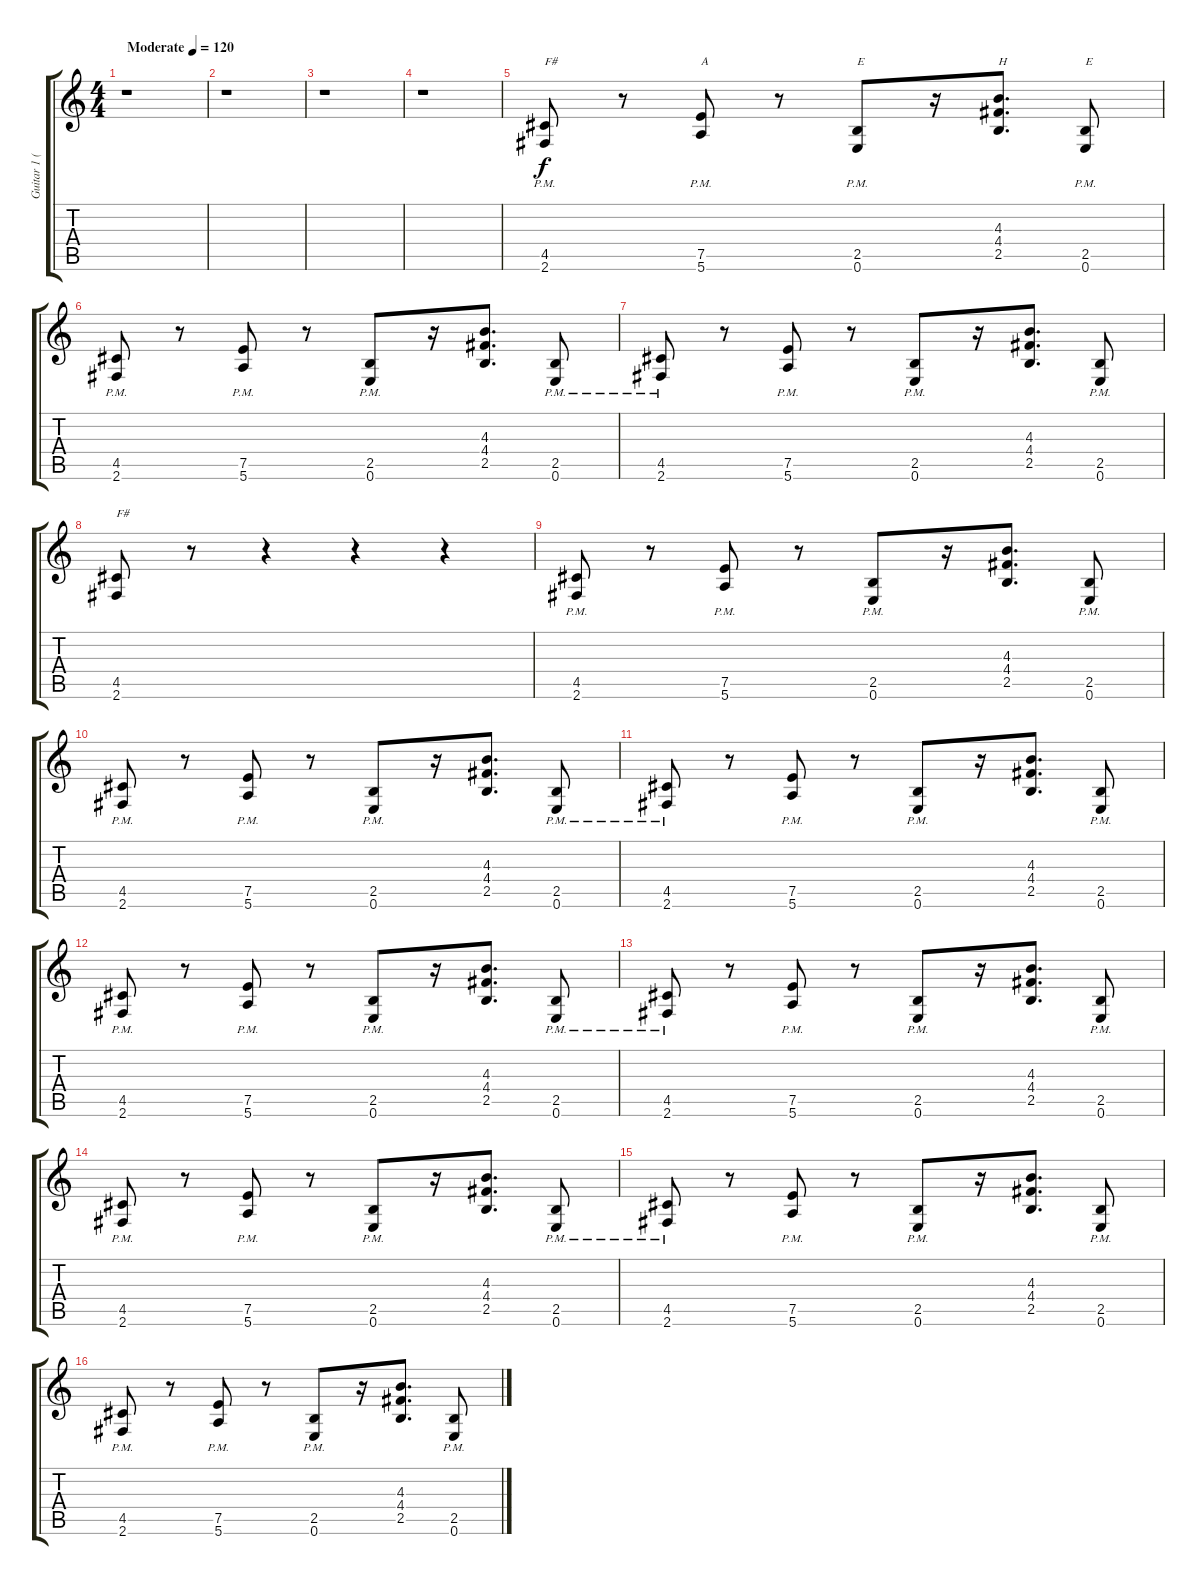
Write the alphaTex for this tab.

\track ("Guitar 1 (Saboter)" "Guitar 1 (") {instrument distortionguitar}
\staff {score tabs}
\tuning (E4 B3 G3 D3 A2 E2) {hide}
\ts (4 4)
\tempo (120 "Moderate")
\clef g2
\ks c
r.1{dy f instrument distortionguitar} |
r.1 |
r.1 |
r.1 |
(4.5{pm} 2.6{pm}).8{txt "F#"} r.8 (7.5{pm} 5.6{pm}).8{txt "A"} r.8 (2.5{pm} 0.6{pm}).8{txt "E"} r.16 (4.3 4.4 2.5).8{d txt "H"} (2.5{pm} 0.6{pm}).8{txt "E"} |
(4.5{pm} 2.6{pm}).8 r.8 (7.5{pm} 5.6{pm}).8 r.8 (2.5{pm} 0.6{pm}).8 r.16 (4.3 4.4 2.5).8{d} (2.5{pm} 0.6{pm}).8 |
(4.5{pm} 2.6{pm}).8 r.8 (7.5{pm} 5.6{pm}).8 r.8 (2.5{pm} 0.6{pm}).8 r.16 (4.3 4.4 2.5).8{d} (2.5{pm} 0.6{pm}).8 |
(4.5 2.6).8{txt "F#"} r.8 r.4 r.4 r.4 |
(4.5{pm} 2.6{pm}).8 r.8 (7.5{pm} 5.6{pm}).8 r.8 (2.5{pm} 0.6{pm}).8 r.16 (4.3 4.4 2.5).8{d} (2.5{pm} 0.6{pm}).8 |
(4.5{pm} 2.6{pm}).8 r.8 (7.5{pm} 5.6{pm}).8 r.8 (2.5{pm} 0.6{pm}).8 r.16 (4.3 4.4 2.5).8{d} (2.5{pm} 0.6{pm}).8 |
(4.5{pm} 2.6{pm}).8 r.8 (7.5{pm} 5.6{pm}).8 r.8 (2.5{pm} 0.6{pm}).8 r.16 (4.3 4.4 2.5).8{d} (2.5{pm} 0.6{pm}).8 |
(4.5{pm} 2.6{pm}).8 r.8 (7.5{pm} 5.6{pm}).8 r.8 (2.5{pm} 0.6{pm}).8 r.16 (4.3 4.4 2.5).8{d} (2.5{pm} 0.6{pm}).8 |
(4.5{pm} 2.6{pm}).8 r.8 (7.5{pm} 5.6{pm}).8 r.8 (2.5{pm} 0.6{pm}).8 r.16 (4.3 4.4 2.5).8{d} (2.5{pm} 0.6{pm}).8 |
(4.5{pm} 2.6{pm}).8 r.8 (7.5{pm} 5.6{pm}).8 r.8 (2.5{pm} 0.6{pm}).8 r.16 (4.3 4.4 2.5).8{d} (2.5{pm} 0.6{pm}).8 |
(4.5{pm} 2.6{pm}).8 r.8 (7.5{pm} 5.6{pm}).8 r.8 (2.5{pm} 0.6{pm}).8 r.16 (4.3 4.4 2.5).8{d} (2.5{pm} 0.6{pm}).8 |
(4.5{pm} 2.6{pm}).8 r.8 (7.5{pm} 5.6{pm}).8 r.8 (2.5{pm} 0.6{pm}).8 r.16 (4.3 4.4 2.5).8{d} (2.5{pm} 0.6{pm}).8
